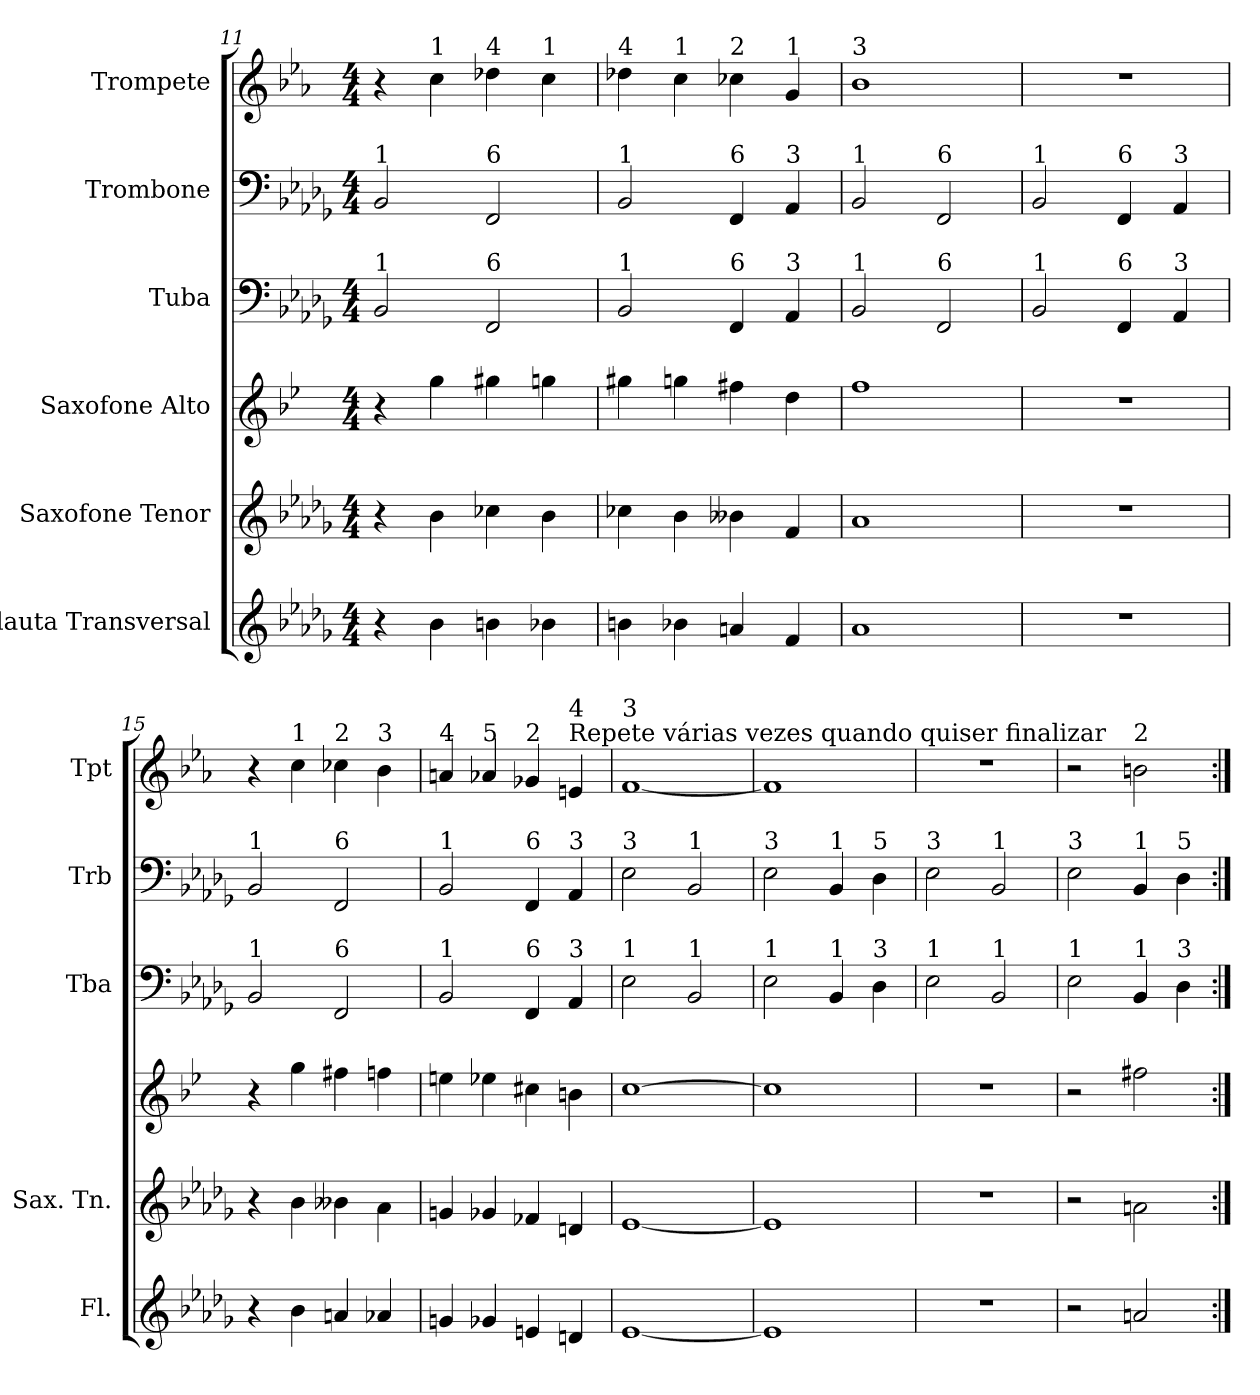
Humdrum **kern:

**kern	**kern	**kern	**kern	**kern	**kern
*part6	*part5	*part4	*part3	*part2	*part1
*staff6	*staff5	*staff4	*staff3	*staff2	*staff1
*I"Flauta Transversal	*I"Saxofone Tenor	*I"Saxofone Alto	*I"Tuba	*I"Trombone	*I"Trompete
*I'Fl.	*I'Sax. Tn.	*	*I'Tba	*I'Trb	*I'Tpt
*clefG2	*clefG2	*clefG2	*clefF4	*clefF4	*clefG2
*	*ITrd8c14	*ITrd5c9	*	*	*ITrd1c2
*k[b-e-a-d-g-]	*k[b-e-a-d-g-]	*k[b-e-a-d-g-]	*k[b-e-a-d-g-]	*k[b-e-a-d-g-]	*k[b-e-a-d-g-]
*M4/4	*M4/4	*M4/4	*M4/4	*M4/4	*M4/4
=11	=11	=11	=11	=11	=11
!	!	!	!	!LO:TX:a:t=1	!
!	!	!	!LO:TX:a:t=1	!	!
4r	4r	4r	2BB-/	2BB-/	4r
!	!	!	!	!	!LO:TX:a:t=1
4b-\	4B-\	4b-\	.	.	4b-\
!	!	!	!	!	!LO:TX:a:t=4
!	!	!	!	!LO:TX:a:t=6	!
!	!	!	!LO:TX:a:t=6	!	!
4bn\	4c-X\	4bn\	2FF/	2FF/	4cc-X\
!	!	!	!	!	!LO:TX:a:t=1
4b-X\	4B-\	4b-X\	.	.	4b-\
=12	=12	=12	=12	=12	=12
!	!	!	!	!	!LO:TX:a:t=4
!	!	!	!	!LO:TX:a:t=1	!
!	!	!	!LO:TX:a:t=1	!	!
4bn\	4c-X\	4bn\	2BB-/	2BB-/	4cc-X\
!	!	!	!	!	!LO:TX:a:t=1
4b-X\	4B-\	4b-X\	.	.	4b-\
!	!	!	!	!	!LO:TX:a:t=2
!	!	!	!	!LO:TX:a:t=6	!
!	!	!	!LO:TX:a:t=6	!	!
4an/	4B--X\	4an\	4FF/	4FF/	4b--X\
!	!	!	!	!	!LO:TX:a:t=1
!	!	!	!	!LO:TX:a:t=3	!
!	!	!	!LO:TX:a:t=3	!	!
4f/	4F/	4f\	4AA-/	4AA-/	4f/
=13	=13	=13	=13	=13	=13
!	!	!	!	!	!LO:TX:a:t=3
!	!	!	!	!LO:TX:a:t=1	!
!	!	!	!LO:TX:a:t=1	!	!
1a-	1A-	1a-	2BB-/	2BB-/	1a-
!	!	!	!	!LO:TX:a:t=6	!
!	!	!	!LO:TX:a:t=6	!	!
.	.	.	2FF/	2FF/	.
=14	=14	=14	=14	=14	=14
!	!	!	!	!LO:TX:a:t=1	!
!	!	!	!LO:TX:a:t=1	!	!
1r	1r	1r	2BB-/	2BB-/	1r
!	!	!	!	!LO:TX:a:t=6	!
!	!	!	!LO:TX:a:t=6	!	!
.	.	.	4FF/	4FF/	.
!	!	!	!	!LO:TX:a:t=3	!
!	!	!	!LO:TX:a:t=3	!	!
.	.	.	4AA-/	4AA-/	.
=15	=15	=15	=15	=15	=15
!	!	!	!	!LO:TX:a:t=1	!
!	!	!	!LO:TX:a:t=1	!	!
4r	4r	4r	2BB-/	2BB-/	4r
!	!	!	!	!	!LO:TX:a:t=1
4b-\	4B-\	4b-\	.	.	4b-\
!	!	!	!	!	!LO:TX:a:t=2
!	!	!	!	!LO:TX:a:t=6	!
!	!	!	!LO:TX:a:t=6	!	!
4an/	4B--X\	4an\	2FF/	2FF/	4b--X\
!	!	!	!	!	!LO:TX:a:t=3
4a-X/	4A-\	4a-X\	.	.	4a-\
!!LO:LB:g=z
=16	=16	=16	=16	=16	=16
!	!	!	!	!	!LO:TX:a:t=4
!	!	!	!	!LO:TX:a:t=1	!
!	!	!	!LO:TX:a:t=1	!	!
4gn/	4Gn/	4gn\	2BB-/	2BB-/	4gn/
!	!	!	!	!	!LO:TX:a:t=5
4g-X/	4G-X/	4g-X\	.	.	4g-X/
!	!	!	!	!	!LO:TX:a:t=2
!	!	!	!	!LO:TX:a:t=6	!
!	!	!	!LO:TX:a:t=6	!	!
4en/	4F-X/	4en\	4FF/	4FF/	4f-X/
!	!	!	!	!	!LO:TX:a:t=Repete várias vezes quando quiser finalizar
!	!	!	!	!	!LO:TX:a:t=4
!	!	!	!	!LO:TX:a:t=3	!
!	!	!	!LO:TX:a:t=3	!	!
4dn/	4Dn/	4dn\	4AA-/	4AA-/	4dn/
=17	=17	=17	=17	=17	=17
!	!	!	!	!	!LO:TX:a:t=3
!	!	!	!	!LO:TX:a:t=3	!
!	!	!	!LO:TX:a:t=1	!	!
[1e-	[1E-	[1e-	2E-\	2E-\	[1e-
!	!	!	!	!LO:TX:a:t=1	!
!	!	!	!LO:TX:a:t=1	!	!
.	.	.	2BB-/	2BB-/	.
=18	=18	=18	=18	=18	=18
!	!	!	!	!LO:TX:a:t=3	!
!	!	!	!LO:TX:a:t=1	!	!
1e-]	1E-]	1e-]	2E-\	2E-\	1e-]
!	!	!	!	!LO:TX:a:t=1	!
!	!	!	!LO:TX:a:t=1	!	!
.	.	.	4BB-/	4BB-/	.
!	!	!	!	!LO:TX:a:t=5	!
!	!	!	!LO:TX:a:t=3	!	!
.	.	.	4D-\	4D-\	.
=19	=19	=19	=19	=19	=19
!	!	!	!	!LO:TX:a:t=3	!
!	!	!	!LO:TX:a:t=1	!	!
1r	1r	1r	2E-\	2E-\	1r
!	!	!	!	!LO:TX:a:t=1	!
!	!	!	!LO:TX:a:t=1	!	!
.	.	.	2BB-/	2BB-/	.
=20	=20	=20	=20	=20	=20
!	!	!	!	!LO:TX:a:t=3	!
!	!	!	!LO:TX:a:t=1	!	!
2r	2r	2r	2E-\	2E-\	2r
!	!	!	!	!	!LO:TX:a:t=2
!	!	!	!	!LO:TX:a:t=1	!
!	!	!	!LO:TX:a:t=1	!	!
2an/	2An\	2an\	4BB-/	4BB-/	2an\
!	!	!	!	!LO:TX:a:t=5	!
!	!	!	!LO:TX:a:t=3	!	!
.	.	.	4D-\	4D-\	.
=:|!	=:|!	=:|!	=:|!	=:|!	=:|!
*-	*-	*-	*-	*-	*-
